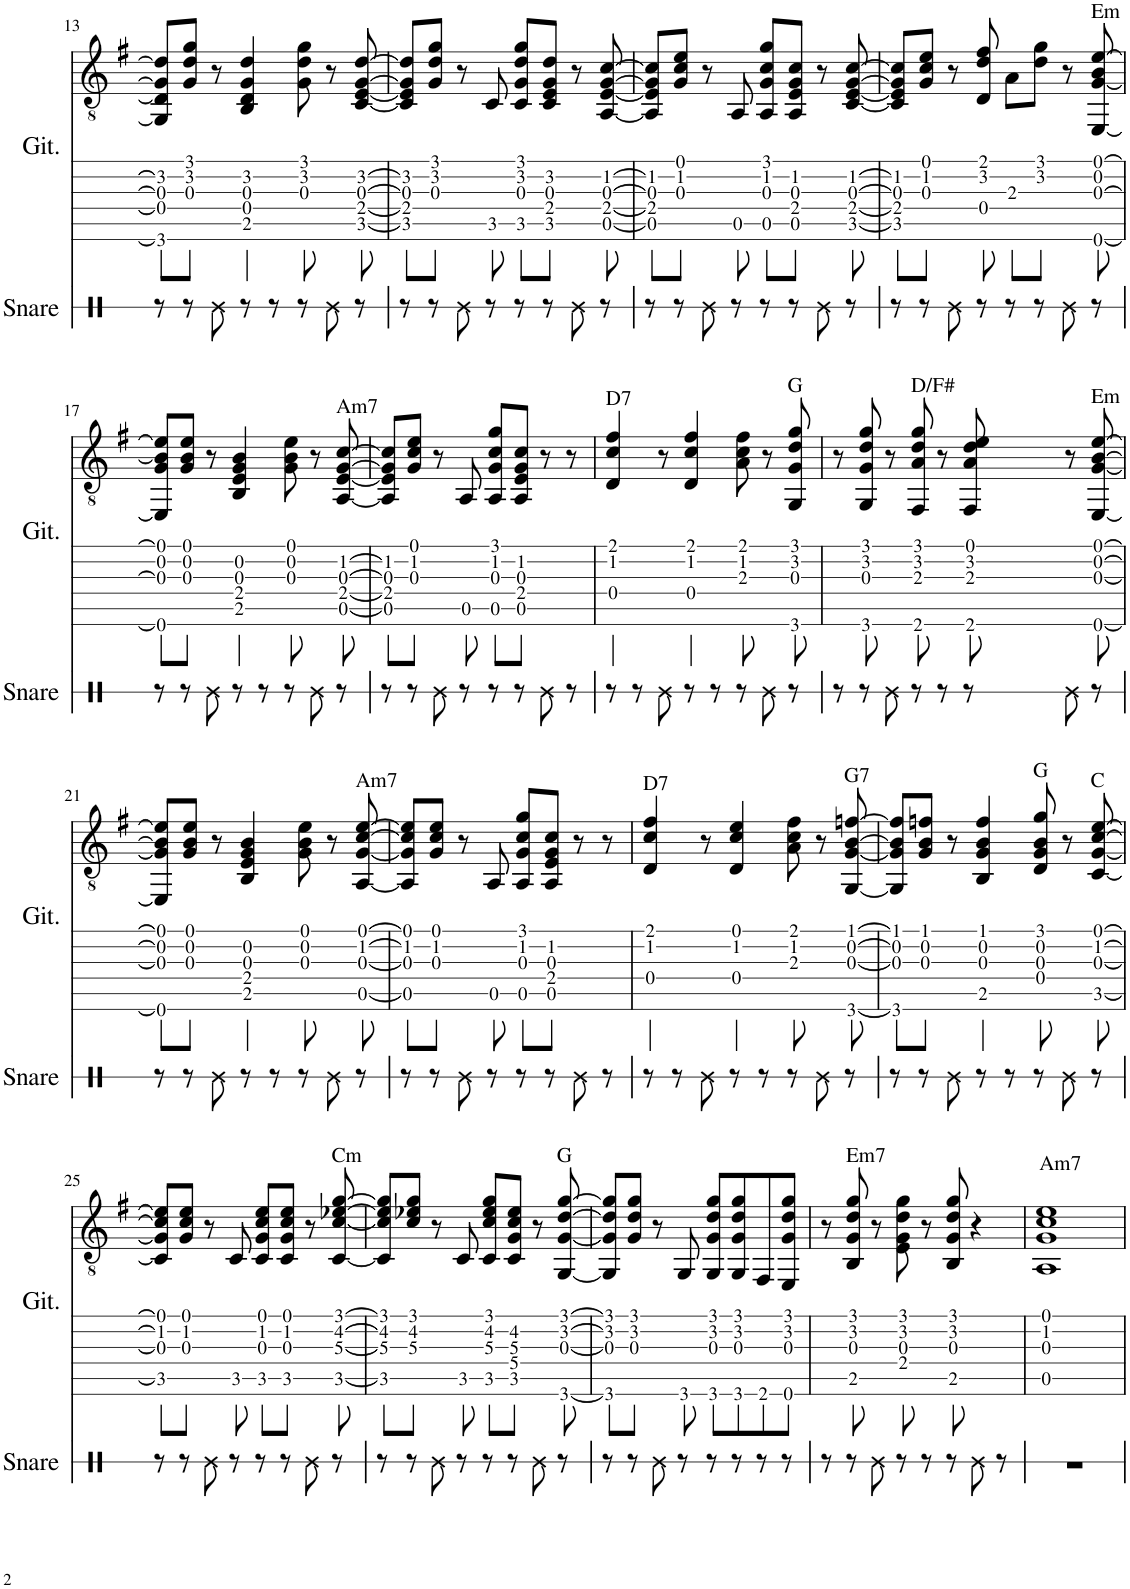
**kern	**kern	**kern
*part2	*part1	*part1
*staff3	*staff2	*staff1
*I"Snare	*I"Git.	*
*I'Snare	*I'Git.	*
!!LO:PB:g=z
*clefX	*	*clefGv2
*k[]	*k[f#]	*k[f#]
*M4/4	*M4/4	*M4/4
=13	=13	=13
8r	8GG\] 8D\] 8G\] 8d\]L	8GG/] 8D/] 8G/] 8d/]L
8r	8G\ 8d\ 8g\J	8G/ 8d/ 8g/J
8Re\	8r	8r
8r	4BB\ 4D\ 4G\ 4d\	4BB/ 4D/ 4G/ 4d/
8r	.	.
8r	8G\ 8d\ 8g\	8G\ 8d\ 8g\
8Re\	8r	8r
8r	[8C\ [8E\ [8G\ [8d\	[8C/ [8E/ [8G/ [8d/
=14	=14	=14
8r	8C\] 8E\] 8G\] 8d\]L	8C/] 8E/] 8G/] 8d/]L
8r	8G\ 8d\ 8g\J	8G/ 8d/ 8g/J
8Re\	8r	8r
8r	8C\	8C/
8r	8C\ 8G\ 8d\ 8g\L	8C/ 8G/ 8d/ 8g/L
8r	8C\ 8E\ 8G\ 8d\J	8C/ 8E/ 8G/ 8d/J
8Re\	8r	8r
8r	[8AA\ [8E\ [8G\ [8c\	[8AA/ [8E/ [8G/ [8c/
=15	=15	=15
8r	8AA\] 8E\] 8G\] 8c\]L	8AA/] 8E/] 8G/] 8c/]L
8r	8G\ 8c\ 8e\J	8G/ 8c/ 8e/J
8Re\	8r	8r
8r	8AA\	8AA/
8r	8AA\ 8G\ 8c\ 8g\L	8AA/ 8G/ 8c/ 8g/L
8r	8AA\ 8E\ 8G\ 8c\J	8AA/ 8E/ 8G/ 8c/J
8Re\	8r	8r
8r	[8C\ [8E\ [8G\ [8c\	[8C/ [8E/ [8G/ [8c/
=16	=16	=16
8r	8C\] 8E\] 8G\] 8c\]L	8C/] 8E/] 8G/] 8c/]L
8r	8G\ 8c\ 8e\J	8G/ 8c/ 8e/J
8Re\	8r	8r
8r	8D\ 8d\ 8f#X\	8D/ 8d/ 8f#/
8r	8A\L	8A\L
8r	8d\ 8g\J	8d\ 8g\J
8Re\	8r	8r
!	!	!LO:TX:a:t=Em
8r	[8EE\ [8G\ 8B\ [8e\	[8EE/ [8G/ 8B/ [8e/
!!LO:LB:g=z
=17	=17	=17
8r	8EE\] 8G\] 8B\ 8e\]L	8EE/] 8G/ 8B/] 8e/]L
8r	8G\ 8B\ 8e\J	8G/ 8B/ 8e/J
8Re\	8r	8r
8r	4BB\ 4E\ 4G\ 4B\	4BB/ 4E/ 4G/ 4B/
8r	.	.
8r	8G\ 8B\ 8e\	8G\ 8B\ 8e\
8Re\	8r	8r
!	!	!LO:TX:a:t=Am7
8r	[8AA\ [8E\ [8G\ [8c\	[8AA/ [8E/ [8G/ [8c/
=18	=18	=18
8r	8AA\] 8E\] 8G\] 8c\]L	8AA/] 8E/] 8G/] 8c/]L
8r	8G\ 8c\ 8e\J	8G/ 8c/ 8e/J
8Re\	8r	8r
8r	8AA\	8AA/
8r	8AA\ 8G\ 8c\ 8g\L	8AA/ 8G/ 8c/ 8g/L
8r	8AA\ 8E\ 8G\ 8c\J	8AA/ 8E/ 8G/ 8c/J
8Re\	8r	8r
8r	8r	8r
=19	=19	=19
!	!	!LO:TX:a:t=D7
8r	4D\ 4c\ 4f#\	4D/ 4c/ 4f#/
8r	.	.
8Re\	8r	8r
8r	4D\ 4c\ 4f#\	4D/ 4c/ 4f#/
8r	.	.
8r	8A\ 8c\ 8f#\	8A\ 8c\ 8f#\
8Re\	8r	8r
!	!	!LO:TX:a:t=G
8r	8GG\ 8G\ 8d\ 8g\	8GG/ 8G/ 8d/ 8g/
=20	=20	=20
8r	8r	8r
8r	8GG\ 8G\ 8d\ 8g\	8GG/ 8G/ 8d/ 8g/
8Re\	8r	8r
!	!	!LO:TX:a:t=D/F#
8r	8FF#\ 8A\ 8d\ 8g\	8FF#/ 8A/ 8d/ 8g/
8r	8r	8r
8r	8FF#\ 8A\ 8d\ 8e\	8FF#/ 8A/ 8d/ 8e/
8Re\	8r	8r
!	!	!LO:TX:a:t=Em
8r	[8EE\ [8G\ [8B\ [8e\	[8EE/ [8G/ [8B/ [8e/
!!LO:LB:g=z
=21	=21	=21
8r	8EE\] 8G\] 8B\] 8e\]L	8EE/] 8G/] 8B/] 8e/]L
8r	8G\ 8B\ 8e\J	8G/ 8B/ 8e/J
8Re\	8r	8r
8r	4BB\ 4E\ 4G\ 4B\	4BB/ 4E/ 4G/ 4B/
8r	.	.
8r	8G\ 8B\ 8e\	8G\ 8B\ 8e\
8Re\	8r	8r
!	!	!LO:TX:a:t=Am7
8r	[8AA\ [8G\ [8c\ [8e\	[8AA/ [8G/ [8c/ [8e/
=22	=22	=22
8r	8AA\] 8G\] 8c\] 8e\]L	8AA/] 8G/] 8c/] 8e/]L
8r	8G\ 8c\ 8e\J	8G/ 8c/ 8e/J
8Re\	8r	8r
8r	8AA\	8AA/
8r	8AA\ 8G\ 8c\ 8g\L	8AA/ 8G/ 8c/ 8g/L
8r	8AA\ 8E\ 8G\ 8c\J	8AA/ 8E/ 8G/ 8c/J
8Re\	8r	8r
8r	8r	8r
=23	=23	=23
!	!	!LO:TX:a:t=D7
8r	4D\ 4c\ 4f#\	4D/ 4c/ 4f#/
8r	.	.
8Re\	8r	8r
8r	4D\ 4c\ 4e\	4D/ 4c/ 4e/
8r	.	.
8r	8A\ 8c\ 8f#\	8A\ 8c\ 8f#\
8Re\	8r	8r
!	!	!LO:TX:a:t=G7
8r	[8GG\ [8G\ [8B\ [8f\	[8GG/ [8G/ [8B/ [8fn/
=24	=24	=24
8r	8GG\] 8G\] 8B\] 8f\]L	8GG/] 8G/] 8B/] 8f/]L
8r	8G\ 8B\ 8f\J	8G/ 8B/ 8fn/J
8Re\	8r	8r
8r	4BB\ 4G\ 4B\ 4f\	4BB/ 4G/ 4B/ 4f/
8r	.	.
!	!	!LO:TX:a:t=G
8r	8D\ 8G\ 8B\ 8g\	8D/ 8G/ 8B/ 8g/
8Re\	8r	8r
!	!	!LO:TX:a:t=C
8r	[8C\ [8G\ [8c\ [8e\	[8C/ [8G/ [8c/ [8e/
!!LO:LB:g=z
=25	=25	=25
8r	8C\] 8G\] 8c\] 8e\]L	8C/] 8G/] 8c/] 8e/]L
8r	8G\ 8c\ 8e\J	8G/ 8c/ 8e/J
8Re\	8r	8r
8r	8C\	8C/
8r	8C\ 8G\ 8c\ 8e\L	8C/ 8G/ 8c/ 8e/L
8r	8C\ 8G\ 8c\ 8e\J	8C/ 8G/ 8c/ 8e/J
8Re\	8r	8r
!	!	!LO:TX:a:t=Cm
8r	[8C\ [8c\ [8e-\ [8g\	[8C/ [8c/ [8e-X/ [8g/
=26	=26	=26
8r	8C\] 8c\] 8e-\] 8g\]L	8C/] 8c/] 8e-/] 8g/]L
8r	8c\ 8e-X\ 8g\J	8c/ 8e-X/ 8g/J
8Re\	8r	8r
8r	8C\	8C/
8r	8C\ 8c\ 8e-X\ 8g\L	8C/ 8c/ 8e-/ 8g/L
8r	8C\ 8G\ 8c\ 8e-X\J	8C/ 8G/ 8c/ 8e-/J
8Re\	8r	8r
!	!	!LO:TX:a:t=G
8r	[8GG\ [8G\ [8d\ [8g\	[8GG/ [8G/ [8d/ [8g/
=27	=27	=27
8r	8GG\] 8G\] 8d\] 8g\]L	8GG/] 8G/] 8d/] 8g/]L
8r	8G\ 8d\ 8g\J	8G/ 8d/ 8g/J
8Re\	8r	8r
8r	8GG\	8GG/
8r	8GG\ 8G\ 8d\ 8g\L	8GG/ 8G/ 8d/ 8g/L
8r	8GG\ 8G\ 8d\ 8g\	8GG/ 8G/ 8d/ 8g/
8r	8FF#\	8FF#/
8r	8EE\ 8G\ 8d\ 8g\J	8EE/ 8G/ 8d/ 8g/J
=28	=28	=28
8r	8r	8r
!	!	!LO:TX:a:t=Em7
8r	8BB\ 8G\ 8d\ 8g\	8BB/ 8G/ 8d/ 8g/
8Re\	8r	8r
8r	8E\ 8G\ 8d\ 8g\	8E\ 8G\ 8d\ 8g\
8r	8r	8r
8r	8BB\ 8G\ 8d\ 8g\	8BB/ 8G/ 8d/ 8g/
8Re\	4r	4r
8r	.	.
=29	=29	=29
!	!	!LO:TX:a:t=Am7
1r	1AA 1G 1c 1e	1AA 1G 1c 1e
=	=	=
*-	*-	*-
